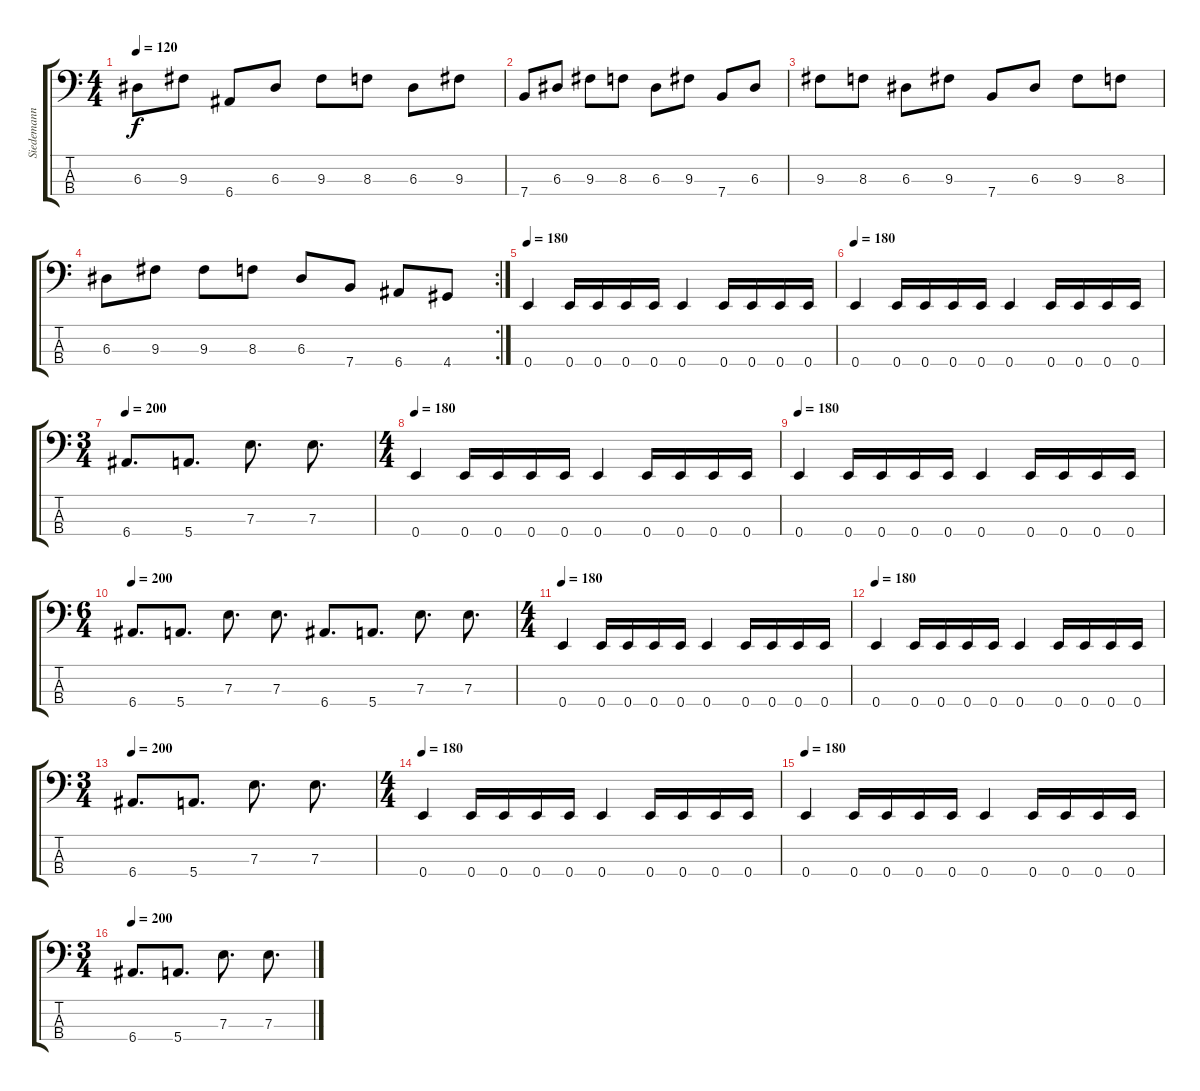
\track ("Siedemann" "Siedemann") {instrument electricbasspick}
\staff {score tabs}
\tuning (G2 D2 A1 E1) {hide}
\ts (4 4)
\tempo 120
\clef f4
\ks c
6.3.8{dy f} 9.3.8 6.4.8 6.3.8 9.3.8 8.3.8 6.3.8 9.3.8 |
7.4.8 6.3.8 9.3.8 8.3.8 6.3.8 9.3.8 7.4.8 6.3.8 |
9.3.8 8.3.8 6.3.8 9.3.8 7.4.8 6.3.8 9.3.8 8.3.8 |
\rc 2
6.3.8 9.3.8 9.3.8 8.3.8 6.3.8 7.4.8 6.4.8 4.4.8 |
\tempo 180
0.4.4 0.4.16 0.4.16 0.4.16 0.4.16 0.4.4 0.4.16 0.4.16 0.4.16 0.4.16 |
\tempo 180
0.4.4 0.4.16 0.4.16 0.4.16 0.4.16 0.4.4 0.4.16 0.4.16 0.4.16 0.4.16 |
\ts (3 4)
\tempo 200
6.4.8{d} 5.4.8{d} 7.3.8{d} 7.3.8{d} |
\ts (4 4)
\tempo 180
0.4.4 0.4.16 0.4.16 0.4.16 0.4.16 0.4.4 0.4.16 0.4.16 0.4.16 0.4.16 |
\tempo 180
0.4.4 0.4.16 0.4.16 0.4.16 0.4.16 0.4.4 0.4.16 0.4.16 0.4.16 0.4.16 |
\ts (6 4)
\tempo 200
6.4.8{d} 5.4.8{d} 7.3.8{d} 7.3.8{d} 6.4.8{d} 5.4.8{d} 7.3.8{d} 7.3.8{d} |
\ts (4 4)
\tempo 180
0.4.4 0.4.16 0.4.16 0.4.16 0.4.16 0.4.4 0.4.16 0.4.16 0.4.16 0.4.16 |
\tempo 180
0.4.4 0.4.16 0.4.16 0.4.16 0.4.16 0.4.4 0.4.16 0.4.16 0.4.16 0.4.16 |
\ts (3 4)
\tempo 200
6.4.8{d} 5.4.8{d} 7.3.8{d} 7.3.8{d} |
\ts (4 4)
\tempo 180
0.4.4 0.4.16 0.4.16 0.4.16 0.4.16 0.4.4 0.4.16 0.4.16 0.4.16 0.4.16 |
\tempo 180
0.4.4 0.4.16 0.4.16 0.4.16 0.4.16 0.4.4 0.4.16 0.4.16 0.4.16 0.4.16 |
\ts (3 4)
\tempo 200
6.4.8{d} 5.4.8{d} 7.3.8{d} 7.3.8{d}
